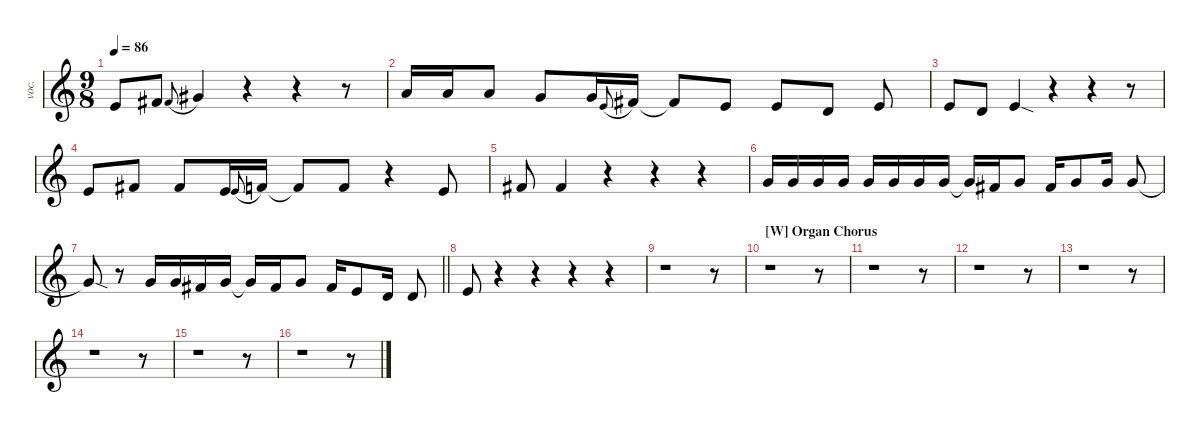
\defaultSystemsLayout 4
\hideDynamics
\bracketExtendMode nobrackets
\track ("Vocals" "voc.") {instrument voiceoohs}
\staff {score}
\tuning (E4 B3 G3 D3 A2 E2)
\ts (9 8)
\tempo 86
\clef g2
\ks c
0.1.8{dy mf} 2.1{acc #}.8{beam split} 2.1{acc #}.8{gr onbeat legatoorigin} 4.1{acc #}.4 r.4 r.4 r.8 |
5.1.16 5.1.16 5.1.8{beam split} 3.1.8{beam merge} 3.1.16 0.1.8{gr onbeat legatoorigin} 2.1{acc #}.16{beam split} 2.1{t acc #}.8 0.1.8 0.1.8 -2.1.8{beam split} 0.1.8 |
0.1.8 -2.1.8 0.1{sod}.4 r.4 r.4 r.8 |
0.1.8 2.1{acc #}.8{beam split} 2.1{acc #}.8{beam merge} 0.1.16 0.1.8{gr onbeat legatoorigin} 1.1.16{beam split} 1.1{t}.8 1.1.8 r.4 0.1.8 |
2.1{acc #}.8 2.1{acc #}.4 r.4 r.4 r.4 |
3.1.16 3.1.16 3.1.16 3.1.16{beam split} 3.1.16 3.1.16{beam merge} 3.1.16 3.1.16{beam split} 3.1{t}.16 2.1{acc #}.16 3.1.8 2.1{acc #}.16 3.1.8 3.1.16{beam split} 3.1.8 |
\barLineRight lightlight
3.1{sod t}.8{beam split} r.8{beam split} 3.1.16 3.1.16{beam merge} 2.1{acc #}.16 3.1.16{beam split} 3.1{t}.16 2.1{acc #}.16 3.1.8 2.1{acc #}.16 0.1.8 3.2.16{beam split} -2.1.8 |
5.2.8 r.4 r.4 r.4 r.4 |
r.1 r.8 |
\section ("W" "Organ Chorus")
r.1 r.8 |
r.1 r.8 |
r.1 r.8 |
r.1 r.8 |
r.1 r.8 |
r.1 r.8 |
r.1 r.8
